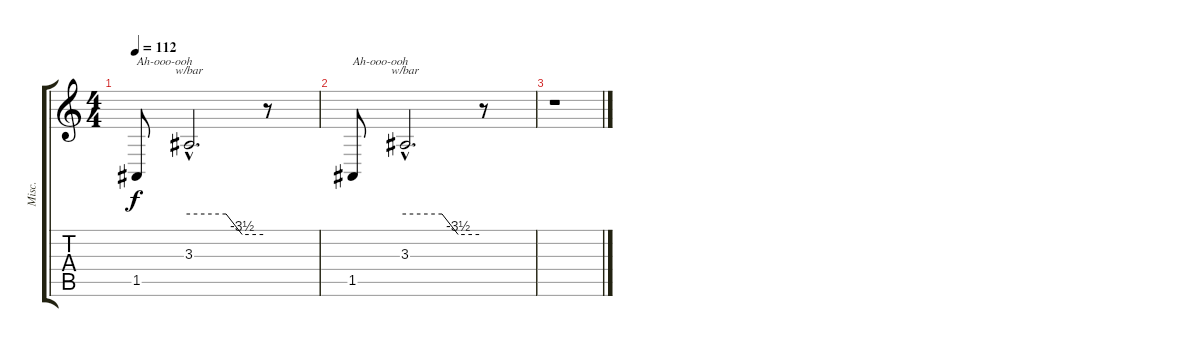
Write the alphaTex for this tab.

\track ("Misc." "Misc.") {instrument lead6voice}
\staff {score tabs}
\tuning (E4 B3 G3 D3 A2 E2) {hide}
\ts (4 4)
\tempo 112
\clef g2
\ks c
1.5.8{txt "Ah-ooo-ooh" dy f} 3.3{hac}.2{d tbe (custom default 0 0 30 0 43 -14 60 -14)} r.8 |
1.5.8{txt "Ah-ooo-ooh"} 3.3{hac}.2{d tbe (custom default 0 0 30 0 43 -14 60 -14)} r.8 |
r.1
